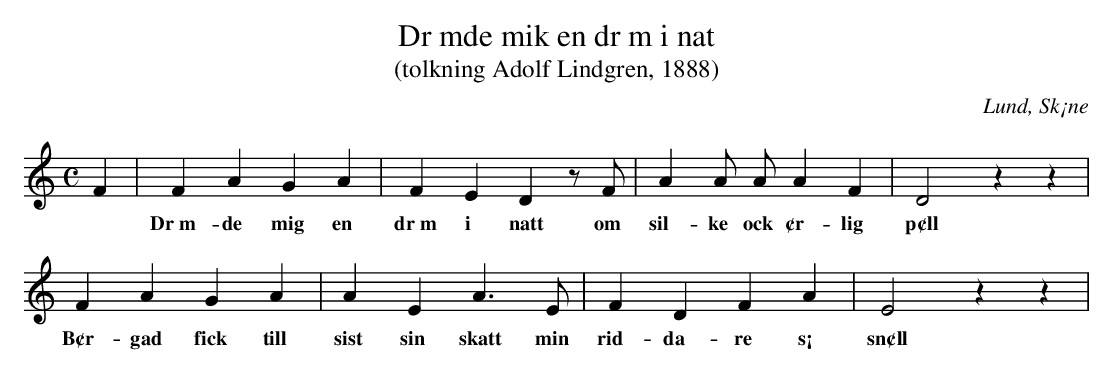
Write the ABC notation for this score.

X:1
T:Dr mde mik en dr m i nat
T:(tolkning Adolf Lindgren, 1888)
O:Lund, Sk¡ne
M:C
L:1/4
K:C
F | F A G A | F E D z/F/ | A A/ A/ A F | D2 z z |
w:|Dr m-de mig en|dr m i natt  om|sil-ke ock ¢r-lig|p¢ll|
F A G A | A E A>E | F D F A | E2 z z |
w:B¢r-gad fick till|sist sin skatt min|rid-da-re s¡|sn¢ll  Men|
